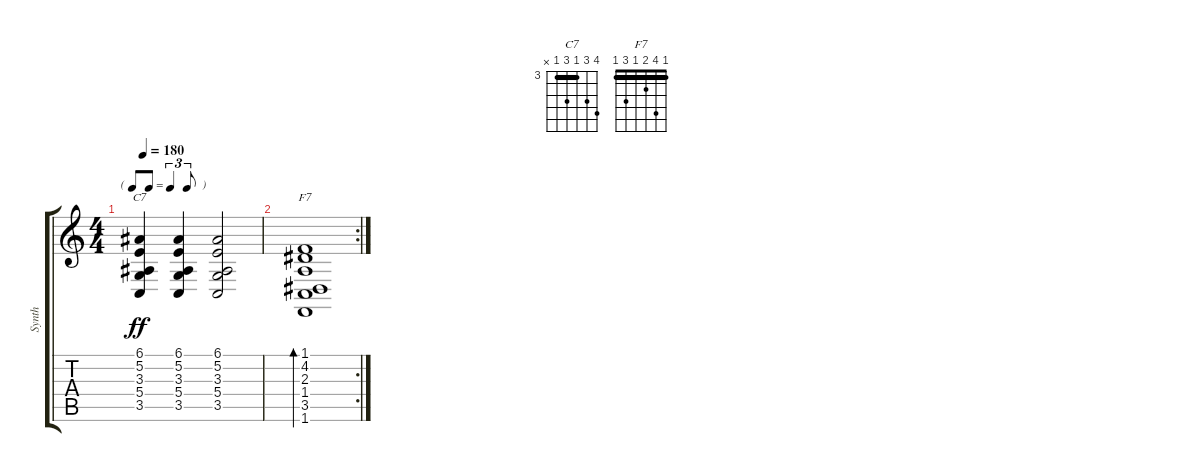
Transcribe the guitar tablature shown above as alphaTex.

\track ("Synth" "Synth") {instrument brasssection}
\staff {score tabs}
\tuning (E4 B3 G3 D3 A2 E2) {hide}
\chord ("C7" 6 5 3 5 3 x) {firstfret 3 barre 3}
\chord ("F7" 1 4 2 1 3 1) {barre 1}
\ts (4 4)
\tf triplet8th
\tempo 180
\clef g2
\ks c
(6.1 5.2 3.3 5.4 3.5).4{ch "C7" dy ff} (6.1 5.2 3.3 5.4 3.5).4 (6.1 5.2 3.3 5.4 3.5).2 |
\rc 2
(1.1 4.2 2.3 1.4 3.5 1.6).1{bd 120 ch "F7"}
